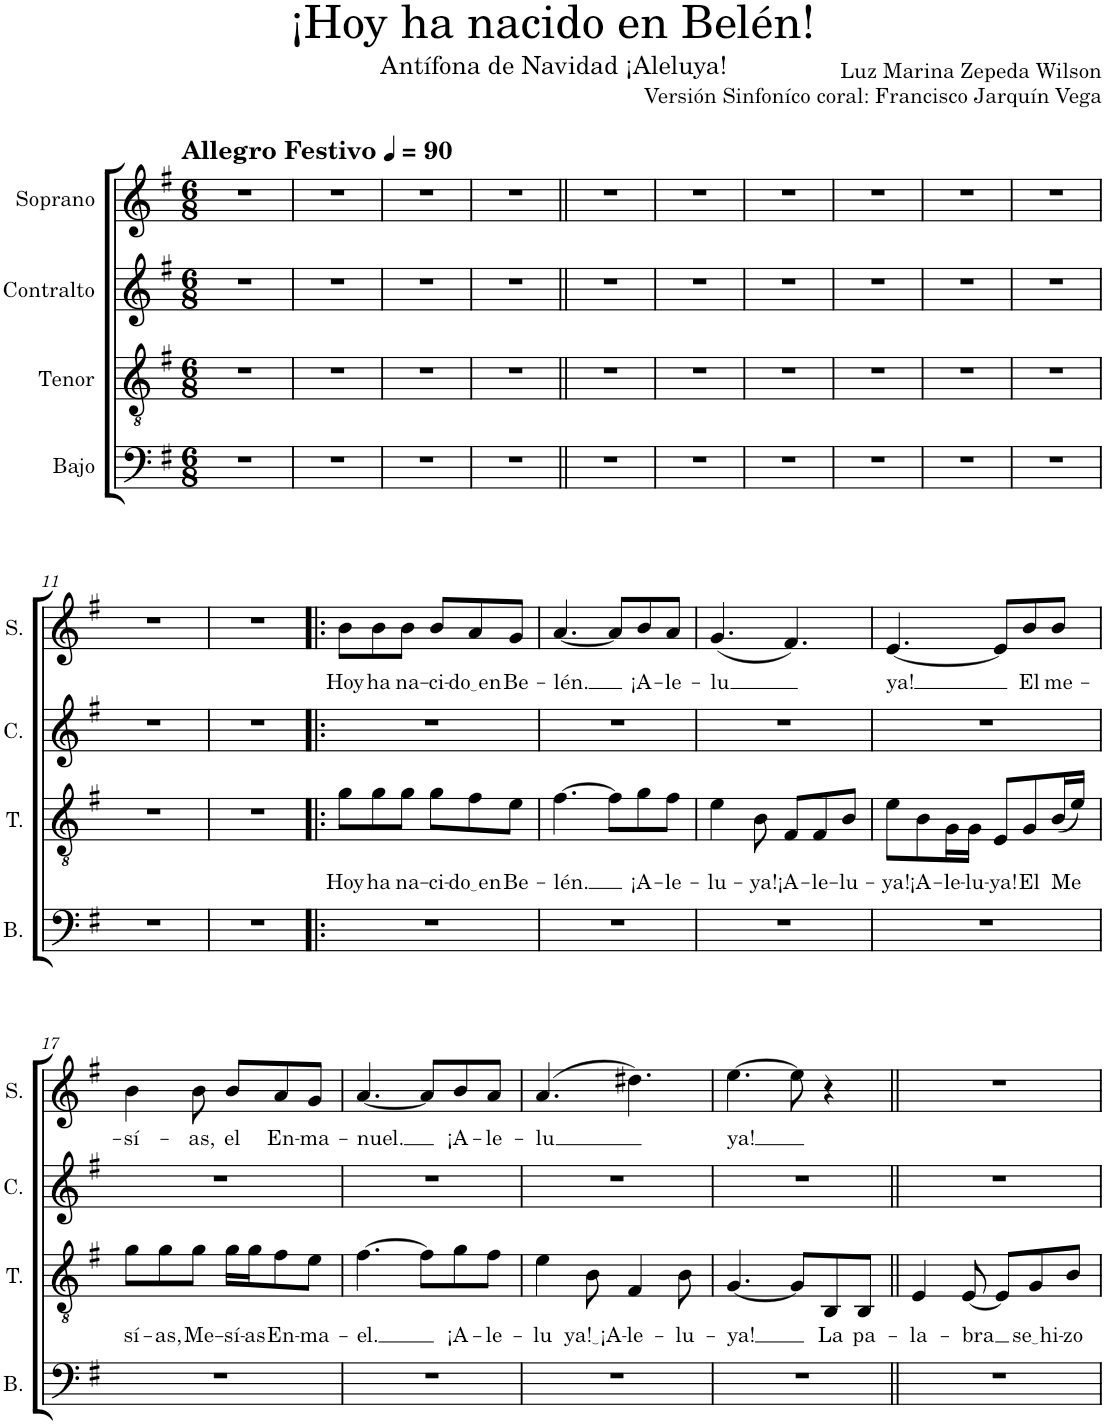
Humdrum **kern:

**kern	**kern	**text	**kern	**kern	**text
*part4	*part3	*part3	*part2	*part1	*part1
*staff4	*staff3	*staff3	*staff2	*staff1	*staff1
*I"Bajo	*I"Tenor	*	*I"Contralto	*I"Soprano	*
*I'B.	*I'T.	*	*I'C.	*I'S.	*
*clefF4	*clefGv2	*	*clefG2	*clefG2	*
*k[f#]	*k[f#]	*	*k[f#]	*k[f#]	*
*M6/8	*M6/8	*	*M6/8	*M6/8	*
*MM90	*MM90	*	*MM90	*MM90	*
=1	=1	=1	=1	=1	=1
!	!	!	!	!LO:TX:a:B:t=Allegro Festivo	!
2.r	2.r	.	2.r	2.r	.
=2	=2	=2	=2	=2	=2
2.r	2.r	.	2.r	2.r	.
=3	=3	=3	=3	=3	=3
2.r	2.r	.	2.r	2.r	.
=4	=4	=4	=4	=4	=4
2.r	2.r	.	2.r	2.r	.
=5||	=5||	=5||	=5||	=5||	=5||
2.r	2.r	.	2.r	2.r	.
=6	=6	=6	=6	=6	=6
2.r	2.r	.	2.r	2.r	.
=7	=7	=7	=7	=7	=7
2.r	2.r	.	2.r	2.r	.
=8	=8	=8	=8	=8	=8
2.r	2.r	.	2.r	2.r	.
=9	=9	=9	=9	=9	=9
2.r	2.r	.	2.r	2.r	.
=10	=10	=10	=10	=10	=10
2.r	2.r	.	2.r	2.r	.
!!LO:LB:g=z
=11	=11	=11	=11	=11	=11
2.r	2.r	.	2.r	2.r	.
=12	=12	=12	=12	=12	=12
2.r	2.r	.	2.r	2.r	.
=13!|:	=13!|:	=13!|:	=13!|:	=13!|:	=13!|:
!	!	!LO:LY:b	!	!	!LO:LY:b
2.r	8g\L	Hoy	2.r	8b\L	Hoy
!	!	!LO:LY:b	!	!	!LO:LY:b
.	8g\	ha	.	8b\	ha
!	!	!LO:LY:b	!	!	!LO:LY:b
.	8g\J	na-	.	8b\J	na-
!	!	!LO:LY:b	!	!	!LO:LY:b
.	8g\L	-ci-	.	8b/L	-ci-
!	!	!LO:LY:b	!	!	!LO:LY:b
.	8f#\	do en	.	8a/	do en
!	!	!LO:LY:b	!	!	!LO:LY:b
.	8e\J	Be-	.	8g/J	Be-
=14	=14	=14	=14	=14	=14
!	!	!LO:LY:b	!	!	!LO:LY:b
2.r	[4.f#\	-lén.	2.r	[4.a/	-lén.
.	8f#\L]	.	.	8a/L]	.
!	!	!LO:LY:b	!	!	!LO:LY:b
.	8g\	¡A-	.	8b/	¡A-
!	!	!LO:LY:b	!	!	!LO:LY:b
.	8f#\J	-le-	.	8a/J	-le-
=15	=15	=15	=15	=15	=15
!	!	!LO:LY:b	!	!	!LO:LY:b
2.r	4e\	-lu-	2.r	(4.g/	-lu
!	!	!LO:LY:b	!	!	!
.	8B\	-ya!	.	.	.
!	!	!LO:LY:b	!	!	!
.	8F#/L	¡A-	.	4.f#/)	.
!	!	!LO:LY:b	!	!	!
.	8F#/	-le-	.	.	.
!	!	!LO:LY:b	!	!	!
.	8B/J	-lu-	.	.	.
=16	=16	=16	=16	=16	=16
!	!	!LO:LY:b	!	!	!LO:LY:b
2.r	8e\L	-ya!	2.r	[4.e/	ya!
!	!	!LO:LY:b	!	!	!
.	8B\	¡A-	.	.	.
!	!	!LO:LY:b	!	!	!
.	16G\L	-le-	.	.	.
!	!	!LO:LY:b	!	!	!
.	16G\JJ	-lu-	.	.	.
!	!	!LO:LY:b	!	!	!
.	8E/L	-ya!	.	8e/L]	.
!	!	!LO:LY:b	!	!	!LO:LY:b
.	8G/	El	.	8b/	El
!	!	!LO:LY:b	!	!	!LO:LY:b
.	(16B/L	Me	.	8b/J	me-
.	16e/JJ)	.	.	.	.
!!LO:LB:g=z
=17	=17	=17	=17	=17	=17
!	!	!LO:LY:b	!	!	!LO:LY:b
2.r	8g\L	sí-	2.r	4b\	-sí-
!	!	!LO:LY:b	!	!	!
.	8g\	-as,	.	.	.
!	!	!LO:LY:b	!	!	!LO:LY:b
.	8g\J	Me-	.	8b\	-as,
!	!	!LO:LY:b	!	!	!LO:LY:b
.	16g\LL	-sí-	.	8b/L	el
!	!	!LO:LY:b	!	!	!
.	16g\J	-as	.	.	.
!	!	!LO:LY:b	!	!	!LO:LY:b
.	8f#\	En-	.	8a/	En-
!	!	!LO:LY:b	!	!	!LO:LY:b
.	8e\J	-ma-	.	8g/J	-ma-
=18	=18	=18	=18	=18	=18
!	!	!LO:LY:b	!	!	!LO:LY:b
2.r	[4.f#\	-el.	2.r	[4.a/	-nuel.
.	8f#\L]	.	.	8a/L]	.
!	!	!LO:LY:b	!	!	!LO:LY:b
.	8g\	¡A-	.	8b/	¡A-
!	!	!LO:LY:b	!	!	!LO:LY:b
.	8f#\J	-le-	.	8a/J	-le-
=19	=19	=19	=19	=19	=19
!	!	!LO:LY:b	!	!	!LO:LY:b
2.r	4e\	-lu	2.r	(4.a/	-lu
!	!	!LO:LY:b	!	!	!
.	8B\	ya! ¡A	.	.	.
!	!	!LO:LY:b	!	!	!
.	4F#/	-le-	.	4.dd#X\)	.
!	!	!LO:LY:b	!	!	!
.	8B\	-lu-	.	.	.
=20	=20	=20	=20	=20	=20
!	!	!LO:LY:b	!	!	!LO:LY:b
2.r	[4.G/	-ya!	2.r	[4.ee\	ya!
.	8G/L]	.	.	8ee\]	.
!	!	!LO:LY:b	!	!	!
.	8BB/	La	.	4r	.
!	!	!LO:LY:b	!	!	!
.	8BB/J	pa-	.	.	.
=21||	=21||	=21||	=21||	=21||	=21||
!	!	!LO:LY:b	!	!	!
2.r	4E/	-la-	2.r	2.r	.
!	!	!LO:LY:b	!	!	!
.	[8E/	-bra	.	.	.
.	8E/L]	.	.	.	.
!	!	!LO:LY:b	!	!	!
.	8G/	se hi	.	.	.
!	!	!LO:LY:b	!	!	!
.	8B/J	-zo	.	.	.
=	=	=	=	=	=
*-	*-	*-	*-	*-	*-
